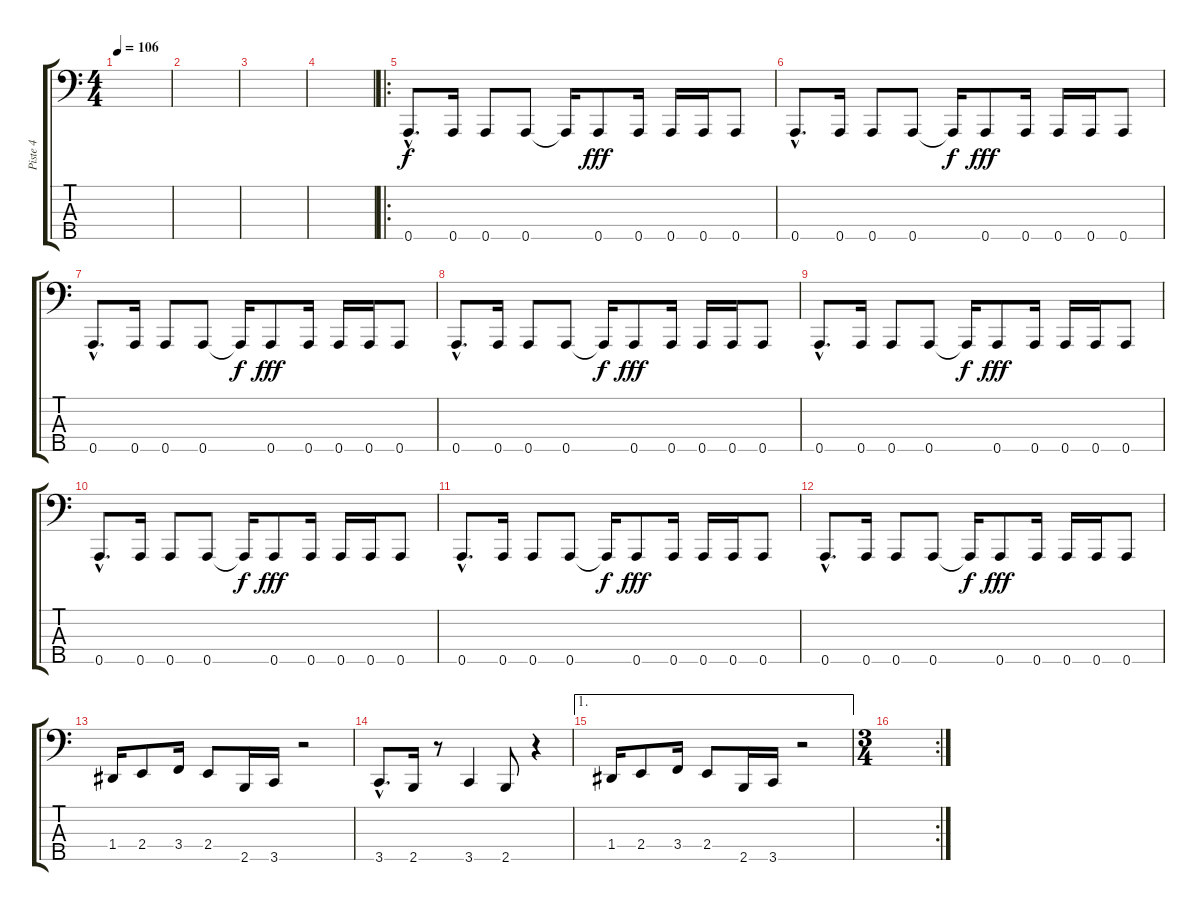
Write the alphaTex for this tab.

\track ("Piste 4" "Piste 4") {instrument slapbass1}
\staff {score tabs}
\tuning (F2 C2 G1 D1 A0) {hide}
\ts (4 4)
\tempo 106
\clef f4
\ks c
|
|
|
|
\ro
0.5{hac}.8{d} 0.5.16 0.5.8 0.5.8 0.5{t}.16{dy f} 0.5.8{dy fff} 0.5.16 0.5.16 0.5.16 0.5.8 |
0.5{hac}.8{d} 0.5.16 0.5.8 0.5.8 0.5{t}.16{dy f} 0.5.8{dy fff} 0.5.16 0.5.16 0.5.16 0.5.8 |
0.5{hac}.8{d} 0.5.16 0.5.8 0.5.8 0.5{t}.16{dy f} 0.5.8{dy fff} 0.5.16 0.5.16 0.5.16 0.5.8 |
0.5{hac}.8{d} 0.5.16 0.5.8 0.5.8 0.5{t}.16{dy f} 0.5.8{dy fff} 0.5.16 0.5.16 0.5.16 0.5.8 |
0.5{hac}.8{d} 0.5.16 0.5.8 0.5.8 0.5{t}.16{dy f} 0.5.8{dy fff} 0.5.16 0.5.16 0.5.16 0.5.8 |
0.5{hac}.8{d} 0.5.16 0.5.8 0.5.8 0.5{t}.16{dy f} 0.5.8{dy fff} 0.5.16 0.5.16 0.5.16 0.5.8 |
0.5{hac}.8{d} 0.5.16 0.5.8 0.5.8 0.5{t}.16{dy f} 0.5.8{dy fff} 0.5.16 0.5.16 0.5.16 0.5.8 |
0.5{hac}.8{d} 0.5.16 0.5.8 0.5.8 0.5{t}.16{dy f} 0.5.8{dy fff} 0.5.16 0.5.16 0.5.16 0.5.8 |
1.4.16 2.4.8 3.4.16 2.4.8 2.5.16 3.5.16 r.2 |
3.5{hac}.8{d} 2.5.16 r.8 3.5.4 2.5.8 r.4 |
\ae 1
1.4.16 2.4.8 3.4.16 2.4.8 2.5.16 3.5.16 r.2 |
\rc 2
\ts (3 4)
